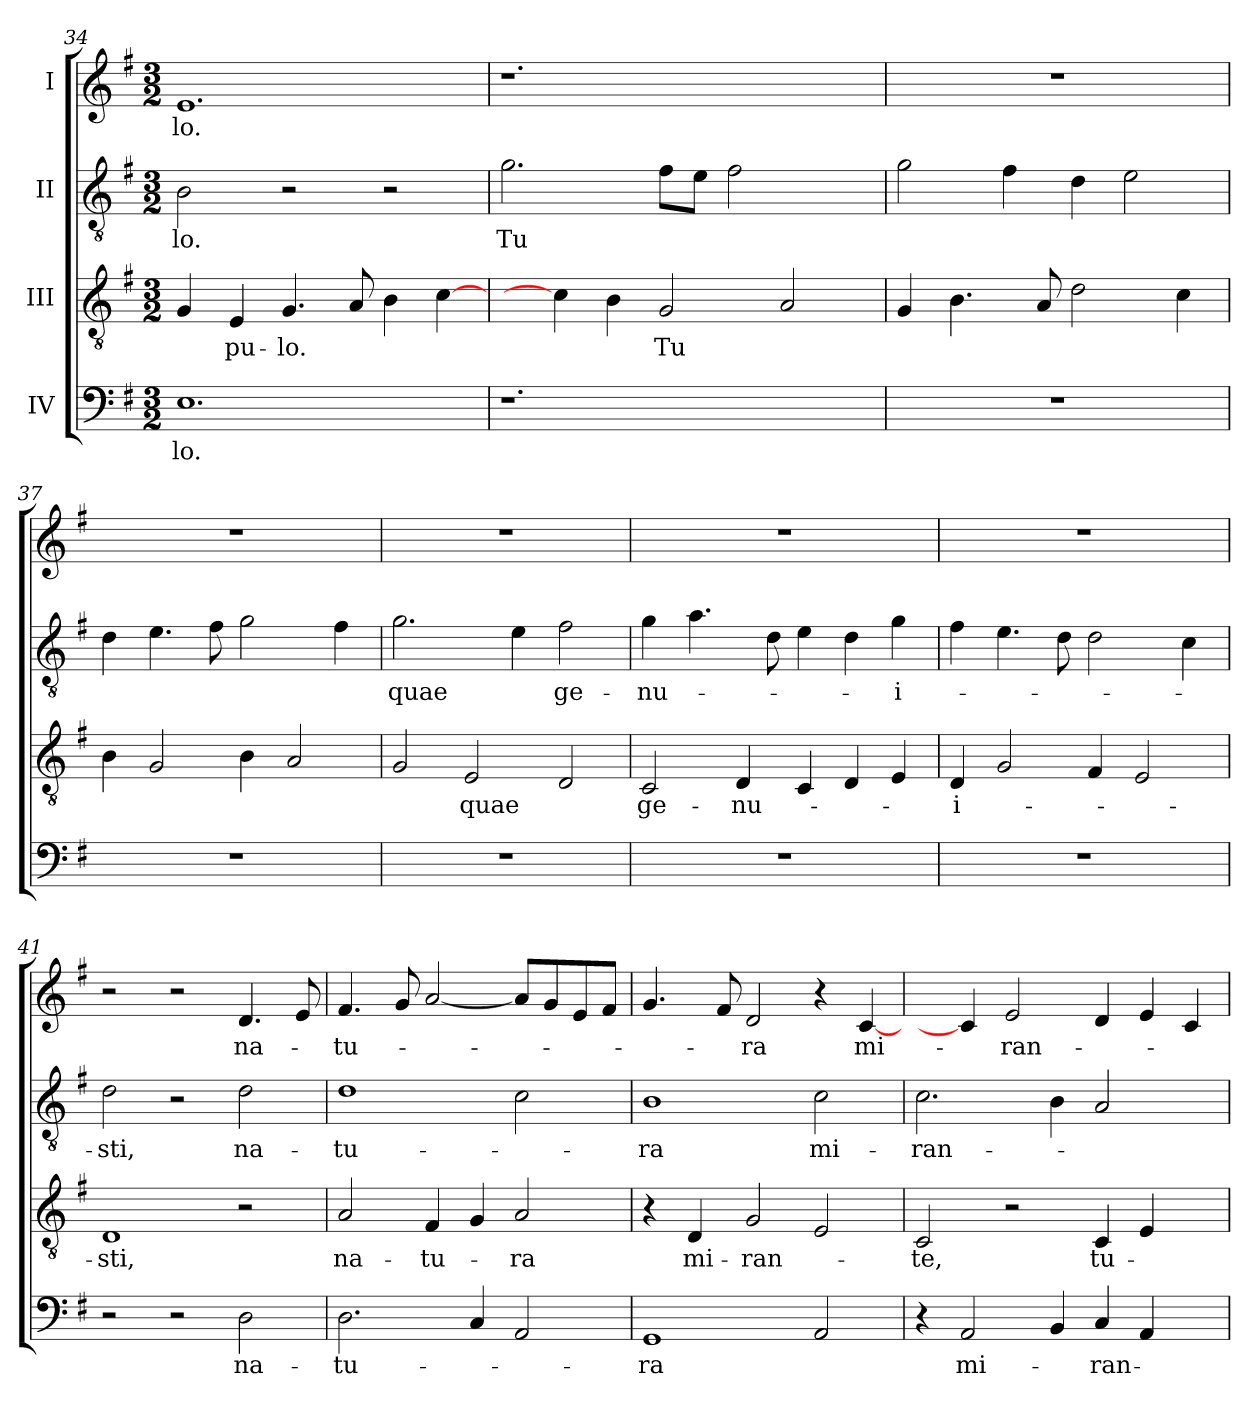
**kern	**text	**kern	**text	**kern	**text	**kern	**text
*part4	*part4	*part3	*part3	*part2	*part2	*part1	*part1
*staff4	*staff4	*staff3	*staff3	*staff2	*staff2	*staff1	*staff1
*I"IV	*	*I"III	*	*I"II	*	*I"I	*
*clefF4	*	*clefGv2	*	*clefGv2	*	*clefG2	*
*k[f#]	*	*k[f#]	*	*k[f#]	*	*k[f#]	*
*G:	*	*G:	*	*G:	*	*G:	*
*M3/2	*	*M3/2	*	*M3/2	*	*M3/2	*
=34	=34	=34	=34	=34	=34	=34	=34
1.E	-lo.	4G/	.	2B\	-lo.	1.e	-lo.
.	.	4E/	-pu-	.	.	.	.
.	.	4.G/	-lo.	2r	.	.	.
.	.	8A/	.	.	.	.	.
.	.	4B\	.	2r	.	.	.
.	.	[4c\	.	.	.	.	.
=35	=35	=35	=35	=35	=35	=35	=35
1.r	.	4c\yy	.	2.g\	Tu	1.r	.
.	.	4c\]	.	.	.	.	.
.	.	4B\	.	.	.	.	.
.	.	2G/	Tu	8f#\L	.	.	.
.	.	.	.	8e\J	.	.	.
.	.	.	.	2f#\	.	.	.
.	.	2A/	.	.	.	.	.
4ryy	.	.	.	4ryy	.	4ryy	.
!!LO:PB:g=z
=36	=36	=36	=36	=36	=36	=36	=36
1.r	.	4G/	.	2g\	.	1.r	.
.	.	4.B\	.	.	.	.	.
.	.	.	.	4f#\	.	.	.
.	.	8A/	.	.	.	.	.
.	.	2d\	.	4d\	.	.	.
.	.	.	.	2e\	.	.	.
.	.	4c\	.	.	.	.	.
=37	=37	=37	=37	=37	=37	=37	=37
1.r	.	4B\	.	4d\	.	1.r	.
.	.	2G/	.	4.e\	.	.	.
.	.	.	.	8f#\	.	.	.
.	.	4B\	.	2g\	.	.	.
.	.	2A/	.	.	.	.	.
.	.	.	.	4f#\	.	.	.
=38	=38	=38	=38	=38	=38	=38	=38
1.r	.	2G/	.	2.g\	quae	1.r	.
.	.	2E/	quae	.	.	.	.
.	.	.	.	4e\	.	.	.
.	.	2D/	.	2f#\	ge-	.	.
=39	=39	=39	=39	=39	=39	=39	=39
1.r	.	2C/	ge-	4g\	-nu-	1.r	.
.	.	.	.	4.a\	.	.	.
.	.	4D/	-nu-	.	.	.	.
.	.	.	.	8d\	.	.	.
.	.	4C/	.	4e\	.	.	.
.	.	4D/	.	4d\	.	.	.
.	.	4E/	.	4g\	-i-	.	.
=40	=40	=40	=40	=40	=40	=40	=40
1.r	.	4D/	-i-	4f#\	.	1.r	.
.	.	2G/	.	4.e\	.	.	.
.	.	.	.	8d\	.	.	.
.	.	4F#/	.	2d\	.	.	.
.	.	2E/	.	.	.	.	.
.	.	.	.	4c\	.	.	.
=41	=41	=41	=41	=41	=41	=41	=41
2r	.	1D	-sti,	2d\	-sti,	2r	.
2r	.	.	.	2r	.	2r	.
2D\	na-	2r	.	2d\	na-	4.d/	na-
.	.	.	.	.	.	8e/	.
!!LO:LB:g=z
=42	=42	=42	=42	=42	=42	=42	=42
2.D\	-tu-	2A/	na-	1d	-tu-	4.f#/	-tu-
.	.	.	.	.	.	8g/	.
.	.	4F#/	-tu-	.	.	[2a/	.
4C/	.	4G/	.	.	.	.	.
2AA/	.	2A/	-ra	2c\	.	8a/L]	.
.	.	.	.	.	.	8g/	.
.	.	.	.	.	.	8e/	.
.	.	.	.	.	.	8f#/J	.
=43	=43	=43	=43	=43	=43	=43	=43
1GG	-ra	4r	.	1B	-ra	4.g/	.
.	.	4D/	mi-	.	.	.	.
.	.	.	.	.	.	8f#/	.
.	.	2G/	-ran-	.	.	2d/	-ra
2AA/	.	2E/	.	2c\	mi-	4r	.
.	.	.	.	.	.	[4c/	mi-
=44	=44	=44	=44	=44	=44	=44	=44
4r	.	2C/	-te,	2.c\	-ran-	4c/yy	.
2AA/	mi-	.	.	.	.	4c/]	.
.	.	2r	.	.	.	2e/	-ran-
4BB/	.	.	.	4B\	.	.	.
4C/	-ran-	4C/	tu-	2A/	.	4d/	.
4AA/	.	4E/	.	.	.	4e/	.
4ryy	.	4ryy	.	4ryy	.	4c/	.
=	=	=	=	=	=	=	=
*-	*-	*-	*-	*-	*-	*-	*-
